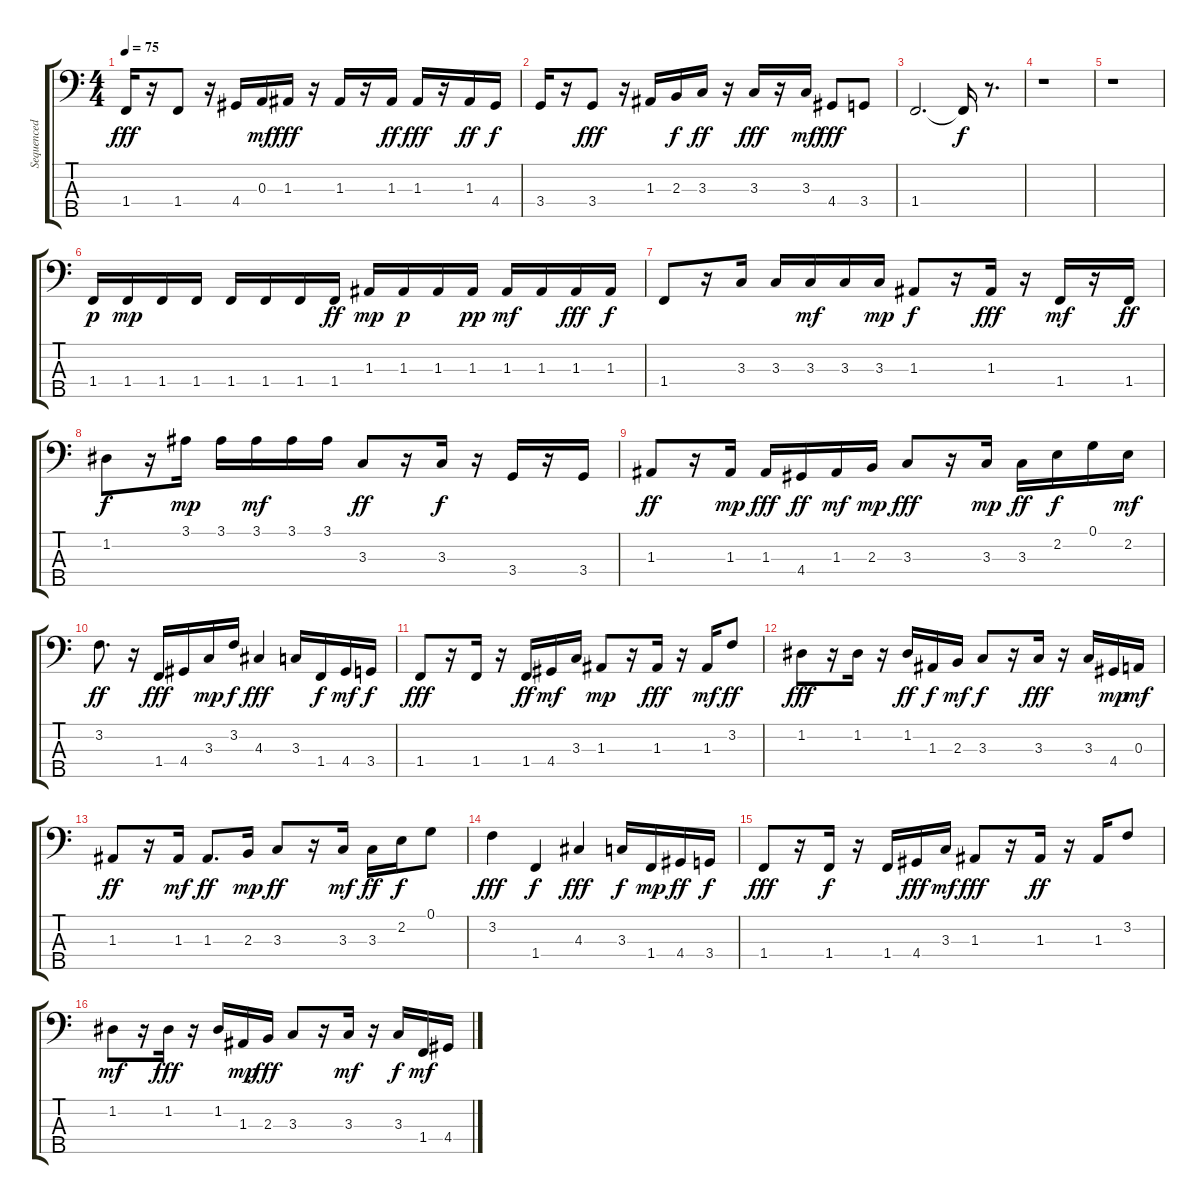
\track ("Sequenced by" "Sequenced ") {instrument electricbassfinger}
\staff {score tabs}
\tuning (G2 D2 A1 E1 B0) {hide}
\ts (4 4)
\tempo 75
\clef f4
\ks c
1.4.16{dy fff} r.16 1.4.8 r.16 4.4.16 0.3.16{dy mf} 1.3.16{dy fff} r.16 1.3.16 r.16 1.3.16{dy ff} 1.3.16{dy fff} r.16 1.3.16{dy ff} 4.4.16{dy f} |
3.4.16 r.16 3.4.8{dy fff} r.16 1.3.16 2.3.16{dy f} 3.3.16{dy ff} r.16 3.3.16{dy fff} r.16 3.3.16{dy mf} 4.4.8{dy fff} 3.4.8 |
1.4.2{d} 1.4{t}.16{dy f} r.8{d} |
r.1 |
r.1 |
1.4.16{dy p} 1.4.16{dy mp} 1.4.16 1.4.16 1.4.16 1.4.16 1.4.16 1.4.16{dy ff} 1.3.16{dy mp} 1.3.16{dy p} 1.3.16 1.3.16{dy pp} 1.3.16{dy mf} 1.3.16 1.3.16{dy fff} 1.3.16{dy f} |
1.4.8 r.16 3.3.16 3.3.16 3.3.16{dy mf} 3.3.16 3.3.16{dy mp} 1.3.8{dy f} r.16 1.3.16{dy fff} r.16 1.4.16{dy mf} r.16 1.4.16{dy ff} |
1.2.8{dy f} r.16 3.1.16{dy mp} 3.1.16 3.1.16{dy mf} 3.1.16 3.1.16 3.3.8{dy ff} r.16 3.3.16{dy f} r.16 3.4.16 r.16 3.4.16 |
1.3.8{dy ff} r.16 1.3.16{dy mp} 1.3.16{dy fff} 4.4.16{dy ff} 1.3.16{dy mf} 2.3.16{dy mp} 3.3.8{dy fff} r.16 3.3.16{dy mp} 3.3.16{dy ff} 2.2.16{dy f} 0.1.16 2.2.16{dy mf} |
3.2.8{d dy ff} r.16 1.4.16{dy fff} 4.4.16 3.3.16{dy mp} 3.2.16{dy f} 4.3.4{dy fff} 3.3.16 1.4.16{dy f} 4.4.16{dy mf} 3.4.16{dy f} |
1.4.8{dy fff} r.16 1.4.16 r.16 1.4.16{dy ff} 4.4.16{dy mf} 3.3.16 1.3.8{dy mp} r.16 1.3.16{dy fff} r.16 1.3.16{dy mf} 3.2.8{dy ff} |
1.2.8{dy fff} r.16 1.2.16 r.16 1.2.16{dy ff} 1.3.16{dy f} 2.3.16{dy mf} 3.3.8{dy f} r.16 3.3.16{dy fff} r.16 3.3.16 4.4.16{dy mp} 0.3.16{dy mf} |
1.3.8{dy ff} r.16 1.3.16{dy mf} 1.3.8{d dy ff} 2.3.16{dy mp} 3.3.8{dy ff} r.16 3.3.16{dy mf} 3.3.16{dy ff} 2.2.16{dy f} 0.1.8 |
3.2.4{dy fff} 1.4.4{dy f} 4.3.4{dy fff} 3.3.16{dy f} 1.4.16{dy mp} 4.4.16{dy ff} 3.4.16{dy f} |
1.4.8{dy fff} r.16 1.4.16{dy f} r.16 1.4.16 4.4.16{dy fff} 3.3.16{dy mf} 1.3.8{dy fff} r.16 1.3.16{dy ff} r.16 1.3.16 3.2.8 |
1.2.8{dy mf} r.16 1.2.16{dy fff} r.16 1.2.16 1.3.16{dy mp} 2.3.16{dy fff} 3.3.8 r.16 3.3.16{dy mf} r.16 3.3.16{dy f} 1.4.16{dy mf} 4.4.16
